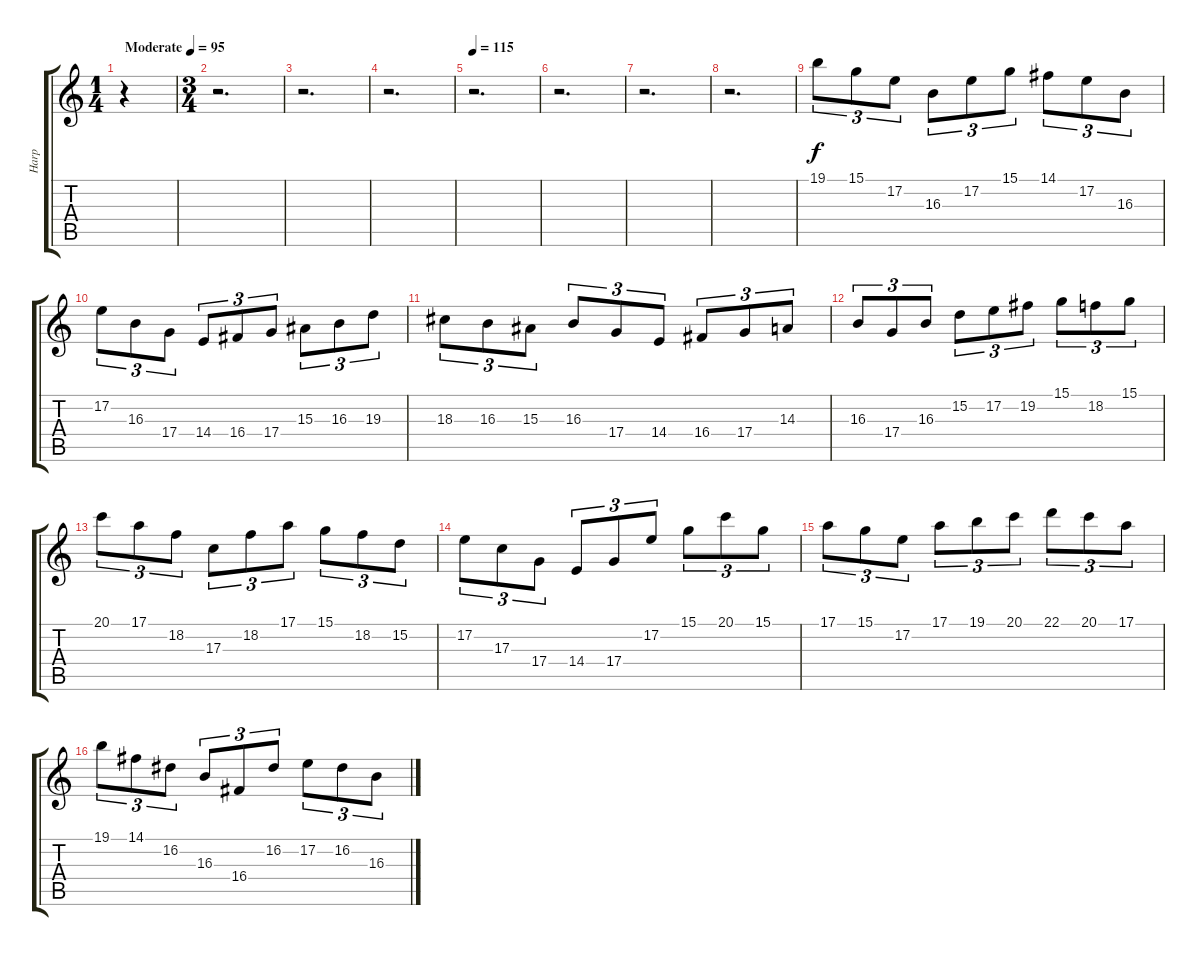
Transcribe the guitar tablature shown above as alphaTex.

\track ("Harp" "Harp") {instrument orchestralharp}
\staff {score tabs}
\tuning (E4 B3 G3 D3 A2 E2) {hide}
\ts (1 4)
\tempo (95 "Moderate")
\clef g2
\ks c
r.4{dy f instrument orchestralharp} |
\ts (3 4)
r.2{d} |
r.2{d} |
r.2{d} |
\tempo 115
r.2{d} |
r.2{d} |
r.2{d} |
r.2{d} |
19.1.8{tu (3 2)} 15.1.8{tu (3 2)} 17.2.8{tu (3 2)} 16.3.8{tu (3 2)} 17.2.8{tu (3 2)} 15.1.8{tu (3 2)} 14.1.8{tu (3 2)} 17.2.8{tu (3 2)} 16.3.8{tu (3 2)} |
17.2.8{tu (3 2)} 16.3.8{tu (3 2)} 17.4.8{tu (3 2)} 14.4.8{tu (3 2)} 16.4.8{tu (3 2)} 17.4.8{tu (3 2)} 15.3.8{tu (3 2)} 16.3.8{tu (3 2)} 19.3.8{tu (3 2)} |
18.3.8{tu (3 2)} 16.3.8{tu (3 2)} 15.3.8{tu (3 2)} 16.3.8{tu (3 2)} 17.4.8{tu (3 2)} 14.4.8{tu (3 2)} 16.4.8{tu (3 2)} 17.4.8{tu (3 2)} 14.3.8{tu (3 2)} |
16.3.8{tu (3 2)} 17.4.8{tu (3 2)} 16.3.8{tu (3 2)} 15.2.8{tu (3 2)} 17.2.8{tu (3 2)} 19.2.8{tu (3 2)} 15.1.8{tu (3 2)} 18.2.8{tu (3 2)} 15.1.8{tu (3 2)} |
20.1.8{tu (3 2)} 17.1.8{tu (3 2)} 18.2.8{tu (3 2)} 17.3.8{tu (3 2)} 18.2.8{tu (3 2)} 17.1.8{tu (3 2)} 15.1.8{tu (3 2)} 18.2.8{tu (3 2)} 15.2.8{tu (3 2)} |
17.2.8{tu (3 2)} 17.3.8{tu (3 2)} 17.4.8{tu (3 2)} 14.4.8{tu (3 2)} 17.4.8{tu (3 2)} 17.2.8{tu (3 2)} 15.1.8{tu (3 2)} 20.1.8{tu (3 2)} 15.1.8{tu (3 2)} |
17.1.8{tu (3 2)} 15.1.8{tu (3 2)} 17.2.8{tu (3 2)} 17.1.8{tu (3 2)} 19.1.8{tu (3 2)} 20.1.8{tu (3 2)} 22.1.8{tu (3 2)} 20.1.8{tu (3 2)} 17.1.8{tu (3 2)} |
19.1.8{tu (3 2)} 14.1.8{tu (3 2)} 16.2.8{tu (3 2)} 16.3.8{tu (3 2)} 16.4.8{tu (3 2)} 16.2.8{tu (3 2)} 17.2.8{tu (3 2)} 16.2.8{tu (3 2)} 16.3.8{tu (3 2)}
